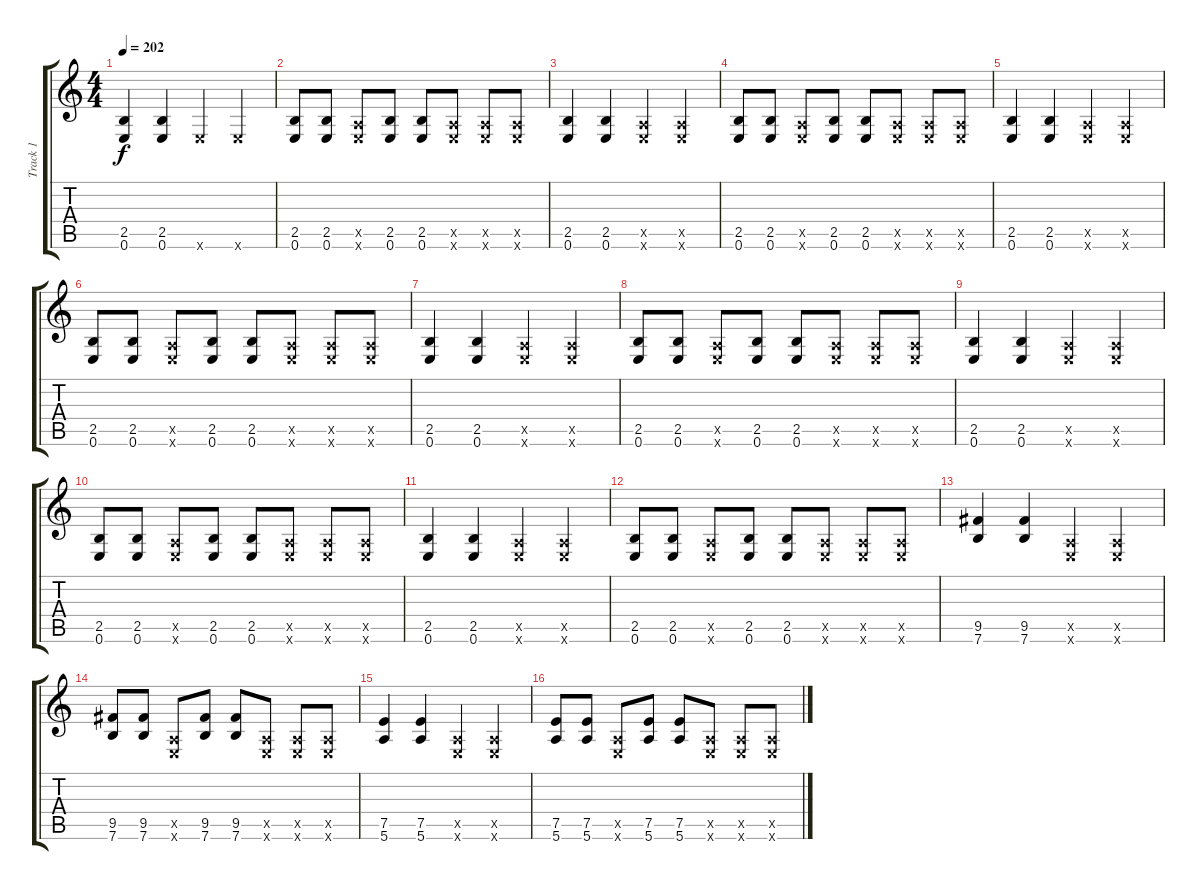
\track ("Track 1" "Track 1") {instrument distortionguitar}
\staff {score tabs}
\tuning (E4 B3 G3 D3 A2 E2) {hide}
\ts (4 4)
\tempo 202
\clef g2
\ks c
(2.5 0.6).4{dy f instrument distortionguitar} (2.5 0.6).4 0.6{x}.4 0.6{x}.4 |
(2.5 0.6).8 (2.5 0.6).8 (0.5{x} 0.6{x}).8 (2.5 0.6).8 (2.5 0.6).8 (0.5{x} 0.6{x}).8 (0.5{x} 0.6{x}).8 (0.5{x} 0.6{x}).8 |
(2.5 0.6).4 (2.5 0.6).4 (0.5{x} 0.6{x}).4 (0.5{x} 0.6{x}).4 |
(2.5 0.6).8 (2.5 0.6).8 (0.5{x} 0.6{x}).8 (2.5 0.6).8 (2.5 0.6).8 (0.5{x} 0.6{x}).8 (0.5{x} 0.6{x}).8 (0.5{x} 0.6{x}).8 |
(2.5 0.6).4 (2.5 0.6).4 (0.5{x} 0.6{x}).4 (0.5{x} 0.6{x}).4 |
(2.5 0.6).8 (2.5 0.6).8 (0.5{x} 0.6{x}).8 (2.5 0.6).8 (2.5 0.6).8 (0.5{x} 0.6{x}).8 (0.5{x} 0.6{x}).8 (0.5{x} 0.6{x}).8 |
(2.5 0.6).4 (2.5 0.6).4 (0.5{x} 0.6{x}).4 (0.5{x} 0.6{x}).4 |
(2.5 0.6).8 (2.5 0.6).8 (0.5{x} 0.6{x}).8 (2.5 0.6).8 (2.5 0.6).8 (0.5{x} 0.6{x}).8 (0.5{x} 0.6{x}).8 (0.5{x} 0.6{x}).8 |
(2.5 0.6).4 (2.5 0.6).4 (0.5{x} 0.6{x}).4 (0.5{x} 0.6{x}).4 |
(2.5 0.6).8 (2.5 0.6).8 (0.5{x} 0.6{x}).8 (2.5 0.6).8 (2.5 0.6).8 (0.5{x} 0.6{x}).8 (0.5{x} 0.6{x}).8 (0.5{x} 0.6{x}).8 |
(2.5 0.6).4 (2.5 0.6).4 (0.5{x} 0.6{x}).4 (0.5{x} 0.6{x}).4 |
(2.5 0.6).8 (2.5 0.6).8 (0.5{x} 0.6{x}).8 (2.5 0.6).8 (2.5 0.6).8 (0.5{x} 0.6{x}).8 (0.5{x} 0.6{x}).8 (0.5{x} 0.6{x}).8 |
(9.5 7.6).4 (9.5 7.6).4 (0.5{x} 0.6{x}).4 (0.5{x} 0.6{x}).4 |
(9.5 7.6).8 (9.5 7.6).8 (0.5{x} 0.6{x}).8 (9.5 7.6).8 (9.5 7.6).8 (0.5{x} 0.6{x}).8 (0.5{x} 0.6{x}).8 (0.5{x} 0.6{x}).8 |
(7.5 5.6).4 (7.5 5.6).4 (0.5{x} 0.6{x}).4 (0.5{x} 0.6{x}).4 |
(7.5 5.6).8 (7.5 5.6).8 (0.5{x} 0.6{x}).8 (7.5 5.6).8 (7.5 5.6).8 (0.5{x} 0.6{x}).8 (0.5{x} 0.6{x}).8 (0.5{x} 0.6{x}).8
